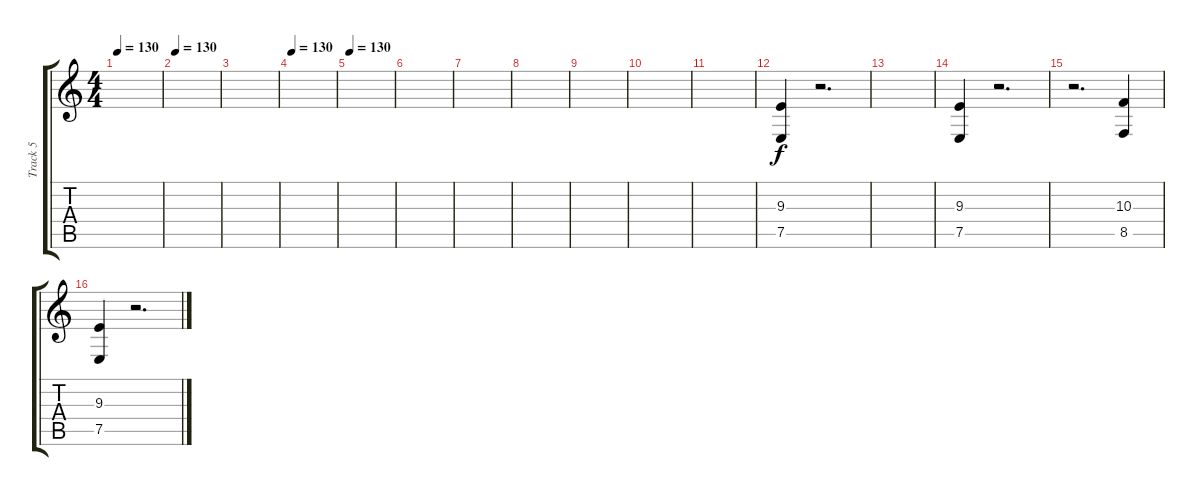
\track ("Track 5" "Track 5") {instrument pad4choir}
\staff {score tabs}
\tuning (E4 B3 G3 D3 A2 E2) {hide}
\ts (4 4)
\tempo 130
\clef g2
\ks c
|
\tempo 130
|
|
\tempo 130
|
\tempo 130
|
|
|
|
|
|
|
(9.3 7.5).4 r.2{d} |
|
(9.3 7.5).4 r.2{d} |
r.2{d} (10.3 8.5).4 |
(9.3 7.5).4 r.2{d}
